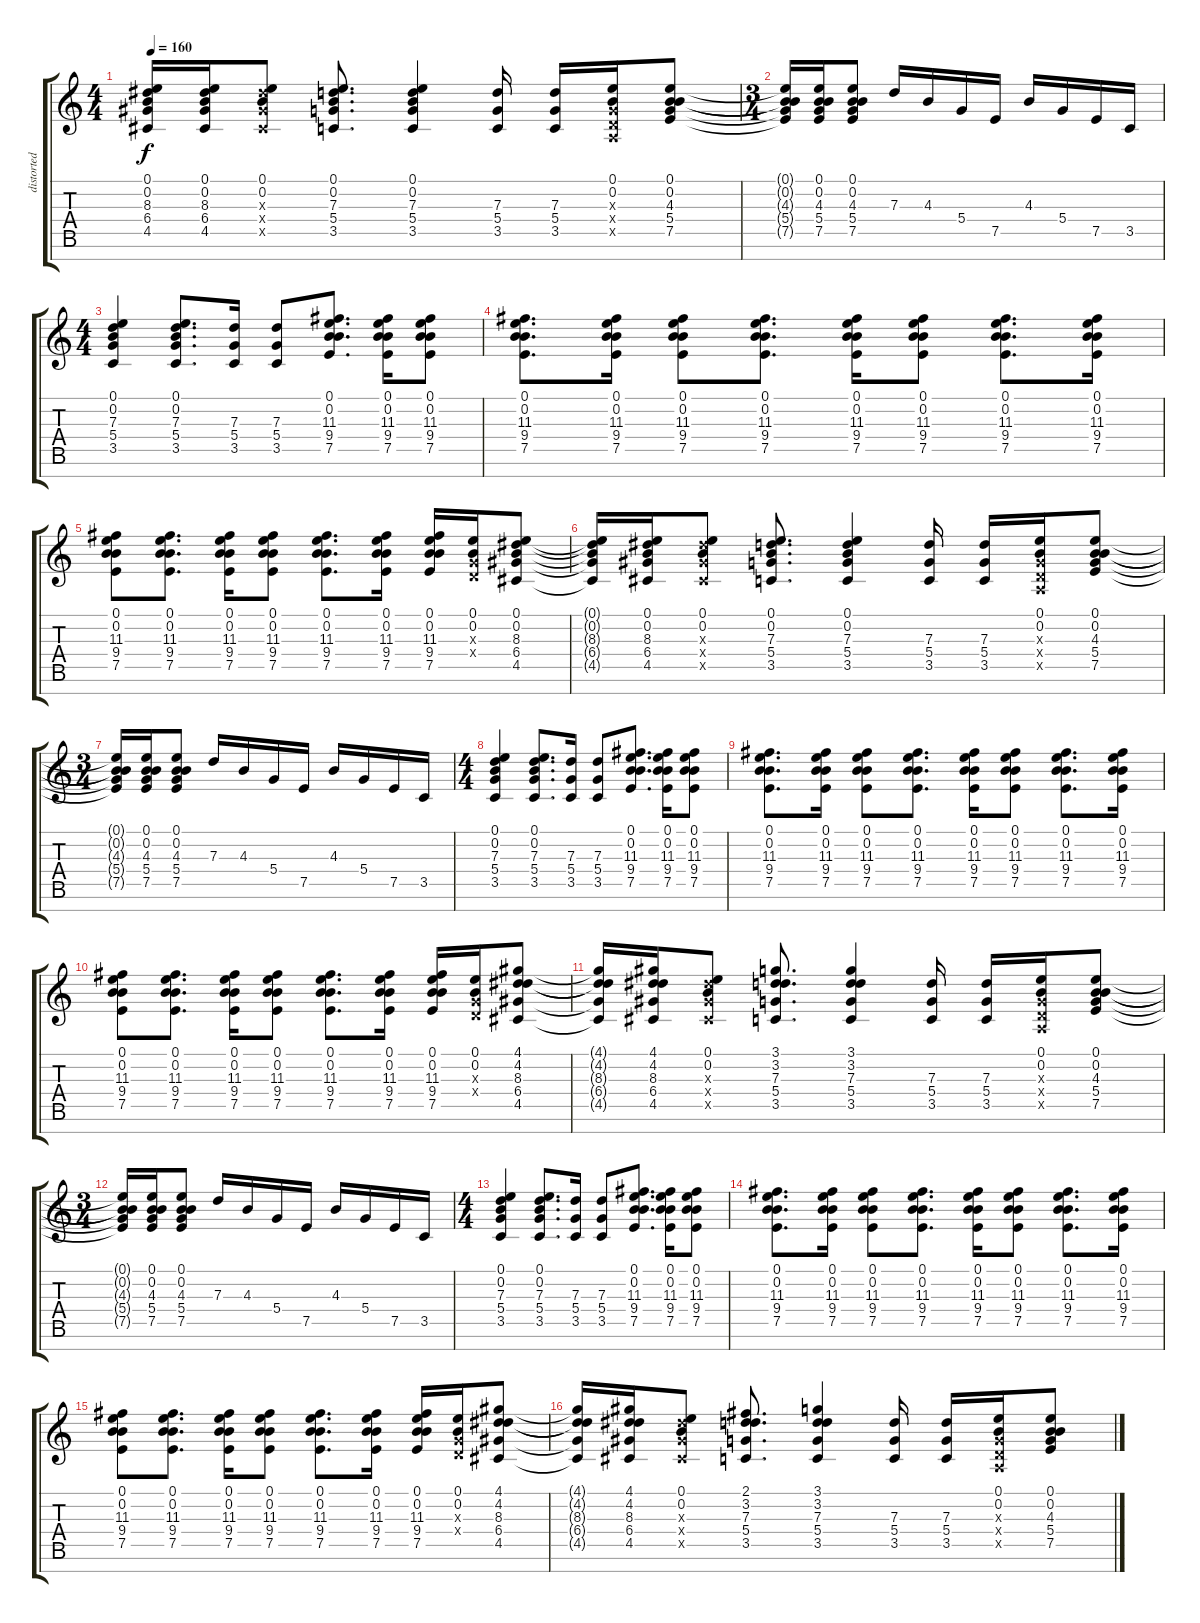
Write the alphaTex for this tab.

\track ("distorted lead" "distorted ") {instrument distortionguitar}
\staff {score tabs}
\tuning (E4 B3 G3 D3 A2 E2 B1) {hide}
\ts (4 4)
\tempo 160
\clef g2
\ks c
(0.1{t} 0.2{t} 8.3{t} 6.4{t} 4.5{t}).16{dy f} (0.1 0.2 8.3 6.4 4.5).16 (0.1 0.2 8.3{x} 6.4{x} 4.5{x}).8 (0.1 0.2 7.3 5.4 3.5).8{d} (0.1 0.2 7.3 5.4 3.5).4 (7.3 5.4 3.5).16 (7.3 5.4 3.5).16 (0.1 0.2 0.3{x} 0.4{x} 0.5{x}).16 (0.1 0.2 4.3 5.4 7.5).8 |
\ts (3 4)
(0.1{t} 0.2{t} 4.3{t} 5.4{t} 7.5{t}).16 (0.1 0.2 4.3 5.4 7.5).16 (0.1 0.2 4.3 5.4 7.5).8 7.3.16 4.3.16 5.4.16 7.5.16 4.3.16 5.4.16 7.5.16 3.5.16 |
\ts (4 4)
(0.1 0.2 7.3 5.4 3.5).4 (0.1 0.2 7.3 5.4 3.5).8{d} (7.3 5.4 3.5).16 (7.3 5.4 3.5).8 (0.1 0.2 11.3 9.4 7.5).8{d} (0.1 0.2 11.3 9.4 7.5).16 (0.1 0.2 11.3 9.4 7.5).8 |
(0.1 0.2 11.3 9.4 7.5).8{d} (0.1 0.2 11.3 9.4 7.5).16 (0.1 0.2 11.3 9.4 7.5).8 (0.1 0.2 11.3 9.4 7.5).8{d} (0.1 0.2 11.3 9.4 7.5).16 (0.1 0.2 11.3 9.4 7.5).8 (0.1 0.2 11.3 9.4 7.5).8{d} (0.1 0.2 11.3 9.4 7.5).16 |
(0.1 0.2 11.3 9.4 7.5).8 (0.1 0.2 11.3 9.4 7.5).8{d} (0.1 0.2 11.3 9.4 7.5).16 (0.1 0.2 11.3 9.4 7.5).8 (0.1 0.2 11.3 9.4 7.5).8{d} (0.1 0.2 11.3 9.4 7.5).16 (0.1 0.2 11.3 9.4 7.5).16 (0.1 0.2 0.3{x} 0.4{x}).16 (0.1 0.2 8.3 6.4 4.5).8 |
(0.1{t} 0.2{t} 8.3{t} 6.4{t} 4.5{t}).16 (0.1 0.2 8.3 6.4 4.5).16 (0.1 0.2 8.3{x} 6.4{x} 4.5{x}).8 (0.1 0.2 7.3 5.4 3.5).8{d} (0.1 0.2 7.3 5.4 3.5).4 (7.3 5.4 3.5).16 (7.3 5.4 3.5).16 (0.1 0.2 0.3{x} 0.4{x} 0.5{x}).16 (0.1 0.2 4.3 5.4 7.5).8 |
\ts (3 4)
(0.1{t} 0.2{t} 4.3{t} 5.4{t} 7.5{t}).16 (0.1 0.2 4.3 5.4 7.5).16 (0.1 0.2 4.3 5.4 7.5).8 7.3.16 4.3.16 5.4.16 7.5.16 4.3.16 5.4.16 7.5.16 3.5.16 |
\ts (4 4)
(0.1 0.2 7.3 5.4 3.5).4 (0.1 0.2 7.3 5.4 3.5).8{d} (7.3 5.4 3.5).16 (7.3 5.4 3.5).8 (0.1 0.2 11.3 9.4 7.5).8{d} (0.1 0.2 11.3 9.4 7.5).16 (0.1 0.2 11.3 9.4 7.5).8 |
(0.1 0.2 11.3 9.4 7.5).8{d} (0.1 0.2 11.3 9.4 7.5).16 (0.1 0.2 11.3 9.4 7.5).8 (0.1 0.2 11.3 9.4 7.5).8{d} (0.1 0.2 11.3 9.4 7.5).16 (0.1 0.2 11.3 9.4 7.5).8 (0.1 0.2 11.3 9.4 7.5).8{d} (0.1 0.2 11.3 9.4 7.5).16 |
(0.1 0.2 11.3 9.4 7.5).8 (0.1 0.2 11.3 9.4 7.5).8{d} (0.1 0.2 11.3 9.4 7.5).16 (0.1 0.2 11.3 9.4 7.5).8 (0.1 0.2 11.3 9.4 7.5).8{d} (0.1 0.2 11.3 9.4 7.5).16 (0.1 0.2 11.3 9.4 7.5).16 (0.1 0.2 0.3{x} 0.4{x}).16 (4.1 4.2 8.3 6.4 4.5).8 |
(4.1{t} 4.2{t} 8.3{t} 6.4{t} 4.5{t}).16 (4.1 4.2 8.3 6.4 4.5).16 (0.1 0.2 8.3{x} 6.4{x} 4.5{x}).8 (3.1 3.2 7.3 5.4 3.5).8{d} (3.1 3.2 7.3 5.4 3.5).4 (7.3 5.4 3.5).16 (7.3 5.4 3.5).16 (0.1 0.2 0.3{x} 0.4{x} 0.5{x}).16 (0.1 0.2 4.3 5.4 7.5).8 |
\ts (3 4)
(0.1{t} 0.2{t} 4.3{t} 5.4{t} 7.5{t}).16 (0.1 0.2 4.3 5.4 7.5).16 (0.1 0.2 4.3 5.4 7.5).8 7.3.16 4.3.16 5.4.16 7.5.16 4.3.16 5.4.16 7.5.16 3.5.16 |
\ts (4 4)
(0.1 0.2 7.3 5.4 3.5).4 (0.1 0.2 7.3 5.4 3.5).8{d} (7.3 5.4 3.5).16 (7.3 5.4 3.5).8 (0.1 0.2 11.3 9.4 7.5).8{d} (0.1 0.2 11.3 9.4 7.5).16 (0.1 0.2 11.3 9.4 7.5).8 |
(0.1 0.2 11.3 9.4 7.5).8{d} (0.1 0.2 11.3 9.4 7.5).16 (0.1 0.2 11.3 9.4 7.5).8 (0.1 0.2 11.3 9.4 7.5).8{d} (0.1 0.2 11.3 9.4 7.5).16 (0.1 0.2 11.3 9.4 7.5).8 (0.1 0.2 11.3 9.4 7.5).8{d} (0.1 0.2 11.3 9.4 7.5).16 |
(0.1 0.2 11.3 9.4 7.5).8 (0.1 0.2 11.3 9.4 7.5).8{d} (0.1 0.2 11.3 9.4 7.5).16 (0.1 0.2 11.3 9.4 7.5).8 (0.1 0.2 11.3 9.4 7.5).8{d} (0.1 0.2 11.3 9.4 7.5).16 (0.1 0.2 11.3 9.4 7.5).16 (0.1 0.2 0.3{x} 0.4{x}).16 (4.1 4.2 8.3 6.4 4.5).8 |
(4.1{t} 4.2{t} 8.3{t} 6.4{t} 4.5{t}).16 (4.1 4.2 8.3 6.4 4.5).16 (0.1 0.2 8.3{x} 6.4{x} 4.5{x}).8 (2.1 3.2 7.3 5.4 3.5).8{d} (3.1 3.2 7.3 5.4 3.5).4 (7.3 5.4 3.5).16 (7.3 5.4 3.5).16 (0.1 0.2 0.3{x} 0.4{x} 0.5{x}).16 (0.1 0.2 4.3 5.4 7.5).8
